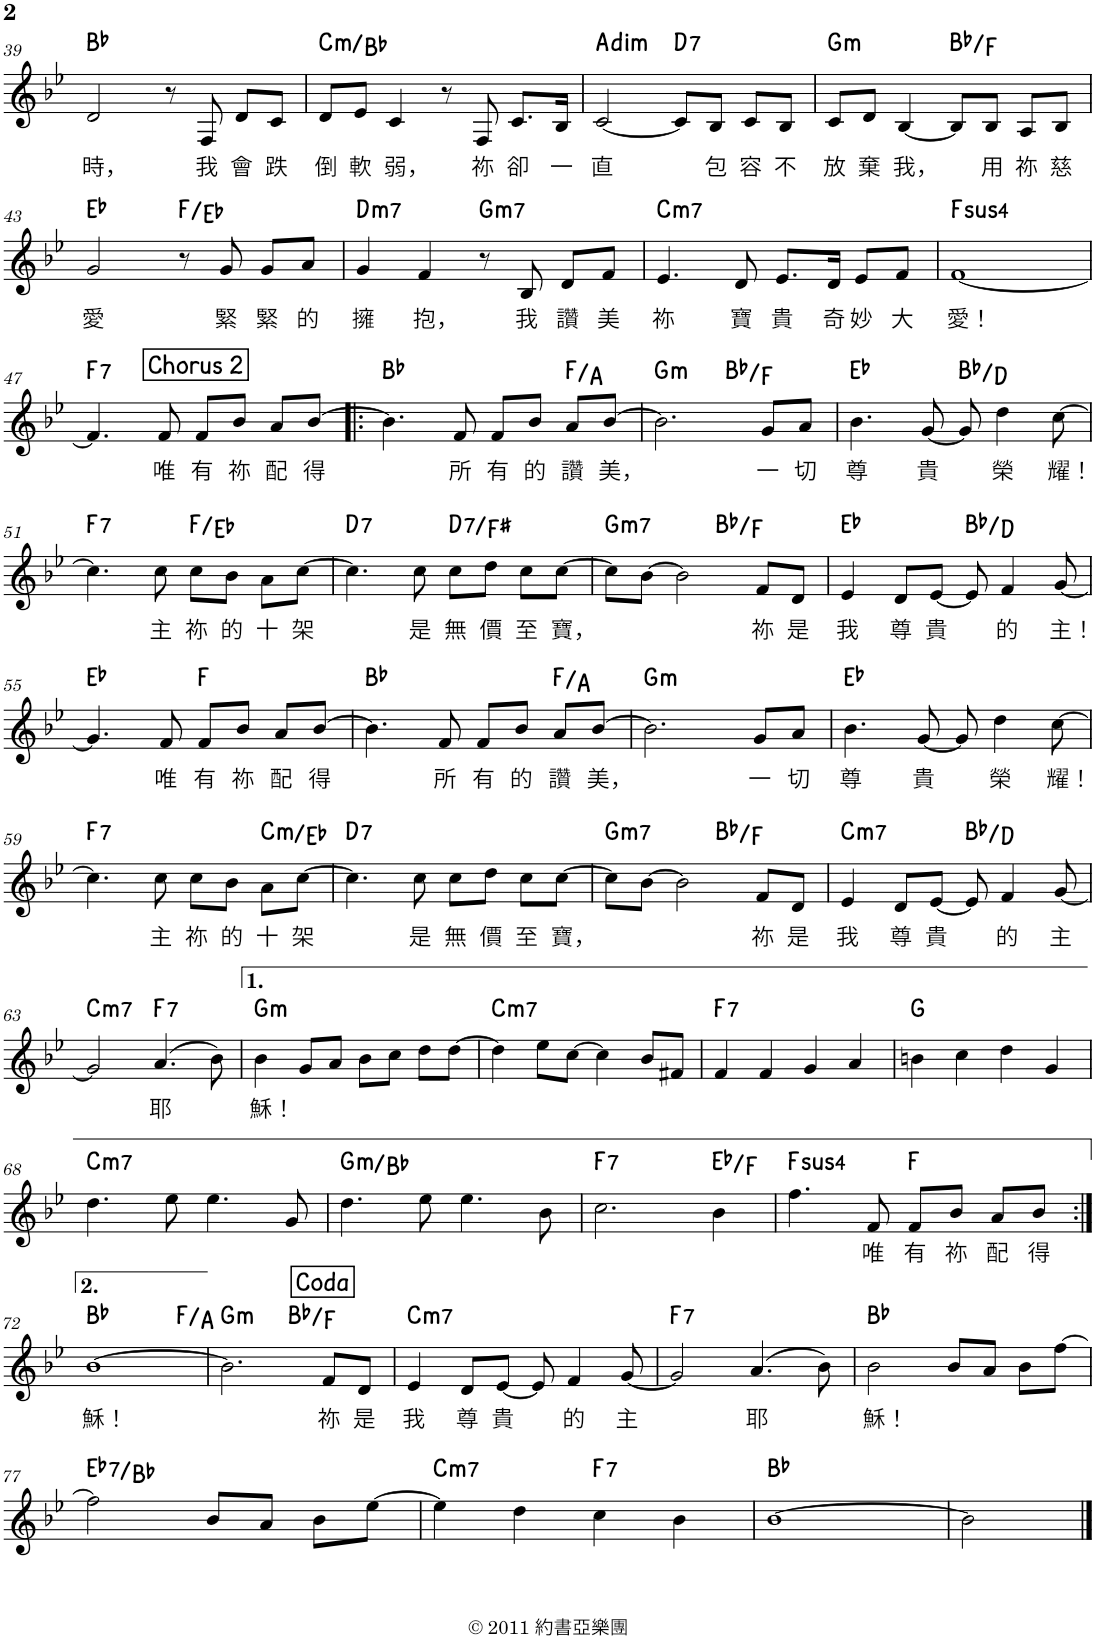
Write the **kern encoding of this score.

**kern	**text	**harte
*part1	*part1	*part1
*staff1	*staff1	*
*I"Piano	*	*
*I'Pno.	*	*
!!LO:PB:g=z
*clefG2	*	*
*k[b-e-]	*	*
*M4/4	*	*
=39	=39	=39
!	!LO:LY:b	!
2d/	時，	Bb:maj
8r	.	.
!	!LO:LY:b	!
8F/	我	.
!	!LO:LY:b	!
8d/L	會	.
!	!LO:LY:b	!
8c/J	跌	.
=40	=40	=40
!	!LO:LY:b	!LO:H:kt=m
8d/L	倒	C:min/b7
!	!LO:LY:b	!
8e-/J	軟	.
!	!LO:LY:b	!
4c/	弱，	.
8r	.	.
!	!LO:LY:b	!
8F/	祢	.
!	!LO:LY:b	!
8.c/L	卻	.
!	!LO:LY:b	!
16B-/Jk	一	.
=41	=41	=41
!	!LO:LY:b	!LO:H:kt=dim
[2c/	直	A:dim
!	!	!LO:H:kt=7
8c/L]	.	D:7
!	!LO:LY:b	!
8B-/J	包	.
!	!LO:LY:b	!
8c/L	容	.
!	!LO:LY:b	!
8B-/J	不	.
=42	=42	=42
!	!LO:LY:b	!LO:H:kt=m
8c/L	放	G:min
!	!LO:LY:b	!
8d/J	棄	.
!	!LO:LY:b	!
[4B-/	我，	.
8B-/L]	.	Bb:maj/5
!	!LO:LY:b	!
8B-/J	用	.
!	!LO:LY:b	!
8A/L	祢	.
!	!LO:LY:b	!
8B-/J	慈	.
!!LO:LB:g=z
=43	=43	=43
!	!LO:LY:b	!
2g/	愛	Eb:maj
8r	.	F:maj/b7
!	!LO:LY:b	!
8g/	緊	.
!	!LO:LY:b	!
8g/L	緊	.
!	!LO:LY:b	!
8a/J	的	.
=44	=44	=44
!	!LO:LY:b	!LO:H:kt=m7
4g/	擁	D:min7
!	!LO:LY:b	!
4f/	抱，	.
!	!	!LO:H:kt=m7
8r	.	G:min7
!	!LO:LY:b	!
8B-/	我	.
!	!LO:LY:b	!
8d/L	讚	.
!	!LO:LY:b	!
8f/J	美	.
=45	=45	=45
!	!LO:LY:b	!LO:H:kt=m7
4.e-/	祢	C:min7
!	!LO:LY:b	!
8d/	寶	.
!	!LO:LY:b	!
8.e-/L	貴	.
!	!LO:LY:b	!
16d/Jk	奇	.
!	!LO:LY:b	!
8e-/L	妙	.
!	!LO:LY:b	!
8f/J	大	.
=46	=46	=46
!	!LO:LY:b	!LO:H:kt=4
[1f	愛！	F:sus4
!!LO:LB:g=z
!!LO:REH:place=s1:a:B:cj:fs=14:t=Chorus 2:qo=2
=47	=47	=47
!	!	!LO:H:kt=7
4.f/]	.	F:7
!	!LO:LY:b	!
8f/	唯	.
!	!LO:LY:b	!
8f/L	有	.
!	!LO:LY:b	!
8b-/J	祢	.
!	!LO:LY:b	!
8a/L	配	.
!	!LO:LY:b	!
[8b-/J	得	.
=48!|:	=48!|:	=48!|:
4.b-\]	.	Bb:maj
!	!LO:LY:b	!
8f/	所	.
!	!LO:LY:b	!
8f/L	有	.
!	!LO:LY:b	!
8b-/J	的	.
!	!LO:LY:b	!
8a/L	讚	F:maj/3
!	!LO:LY:b	!
[8b-/J	美，	.
=49	=49	=49
!	!	!LO:H:kt=m
*^	*	*
2.b-\]	2ryy	.	G:min
.	2ryy	.	Bb:maj/5
!	!	!LO:LY:b	!
8g/L	.	一	.
!	!	!LO:LY:b	!
8a/J	.	切	.
=50	=50	=50	=50
!	!	!LO:LY:b	!
*v	*v	*	*
4.b-\	尊	Eb:maj
!	!LO:LY:b	!
[8g/	貴	.
8g/]	.	Bb:maj/3
!	!LO:LY:b	!
4dd\	榮	.
!	!LO:LY:b	!
[8cc\	耀！	.
!!LO:LB:g=z
=51	=51	=51
!	!	!LO:H:kt=7
4.cc\]	.	F:7
!	!LO:LY:b	!
8cc\	主	.
!	!LO:LY:b	!
8cc\L	祢	F:maj/b7
!	!LO:LY:b	!
8b-\J	的	.
!	!LO:LY:b	!
8a\L	十	.
!	!LO:LY:b	!
[8cc\J	架	.
=52	=52	=52
!	!	!LO:H:kt=7
4.cc\]	.	D:7
!	!LO:LY:b	!
8cc\	是	.
!	!LO:LY:b	!LO:H:kt=7
8cc\L	無	D:7/3
!	!LO:LY:b	!
8dd\J	價	.
!	!LO:LY:b	!
8cc\L	至	.
!	!LO:LY:b	!
[8cc\J	寶，	.
=53	=53	=53
!	!	!LO:H:kt=m7
*^	*	*
8cc\L]	2ryy	.	G:min7
[8b-\J	.	.	.
2b-\]	.	.	.
.	2ryy	.	Bb:maj/5
!	!	!LO:LY:b	!
8f/L	.	祢	.
!	!	!LO:LY:b	!
8d/J	.	是	.
=54	=54	=54	=54
!	!	!LO:LY:b	!
*v	*v	*	*
4e-/	我	Eb:maj
!	!LO:LY:b	!
8d/L	尊	.
!	!LO:LY:b	!
[8e-/J	貴	.
8e-/]	.	Bb:maj/3
!	!LO:LY:b	!
4f/	的	.
!	!LO:LY:b	!
[8g/	主！	.
!!LO:LB:g=z
=55	=55	=55
4.g/]	.	Eb:maj
!	!LO:LY:b	!
8f/	唯	.
!	!LO:LY:b	!
8f/L	有	F:maj
!	!LO:LY:b	!
8b-/J	祢	.
!	!LO:LY:b	!
8a/L	配	.
!	!LO:LY:b	!
[8b-/J	得	.
=56	=56	=56
4.b-\]	.	Bb:maj
!	!LO:LY:b	!
8f/	所	.
!	!LO:LY:b	!
8f/L	有	.
!	!LO:LY:b	!
8b-/J	的	.
!	!LO:LY:b	!
8a/L	讚	F:maj/3
!	!LO:LY:b	!
[8b-/J	美，	.
=57	=57	=57
!	!	!LO:H:kt=m
2.b-\]	.	G:min
!	!LO:LY:b	!
8g/L	一	.
!	!LO:LY:b	!
8a/J	切	.
=58	=58	=58
!	!LO:LY:b	!
4.b-\	尊	Eb:maj
!	!LO:LY:b	!
[8g/	貴	.
8g/]	.	.
!	!LO:LY:b	!
4dd\	榮	.
!	!LO:LY:b	!
[8cc\	耀！	.
!!LO:LB:g=z
=59	=59	=59
!	!	!LO:H:kt=7
4.cc\]	.	F:7
!	!LO:LY:b	!
8cc\	主	.
!	!LO:LY:b	!
8cc\L	祢	.
!	!LO:LY:b	!
8b-\J	的	.
!	!LO:LY:b	!LO:H:kt=m
8a\L	十	C:min/b3
!	!LO:LY:b	!
[8cc\J	架	.
=60	=60	=60
!	!	!LO:H:kt=7
4.cc\]	.	D:7
!	!LO:LY:b	!
8cc\	是	.
!	!LO:LY:b	!
8cc\L	無	.
!	!LO:LY:b	!
8dd\J	價	.
!	!LO:LY:b	!
8cc\L	至	.
!	!LO:LY:b	!
[8cc\J	寶，	.
=61	=61	=61
!	!	!LO:H:kt=m7
*^	*	*
8cc\L]	2ryy	.	G:min7
[8b-\J	.	.	.
2b-\]	.	.	.
.	2ryy	.	Bb:maj/5
!	!	!LO:LY:b	!
8f/L	.	祢	.
!	!	!LO:LY:b	!
8d/J	.	是	.
=62	=62	=62	=62
!	!	!LO:LY:b	!LO:H:kt=m7
*v	*v	*	*
4e-/	我	C:min7
!	!LO:LY:b	!
8d/L	尊	.
!	!LO:LY:b	!
[8e-/J	貴	.
8e-/]	.	Bb:maj/3
!	!LO:LY:b	!
4f/	的	.
!	!LO:LY:b	!
[8g/	主	.
!!LO:LB:g=z
=63	=63	=63
!	!	!LO:H:kt=m7
2g/]	.	C:min7
!	!LO:LY:b	!LO:H:kt=7
(4.a/	耶	F:7
8b-\)	.	.
=64	=64	=64
!	!LO:LY:b	!LO:H:kt=m
4b-\	穌！	G:min
8g/L	.	.
8a/J	.	.
8b-\L	.	.
8cc\J	.	.
8dd\L	.	.
[8dd\J	.	.
=65	=65	=65
!	!	!LO:H:kt=m7
4dd\]	.	C:min7
8ee-\L	.	.
[8cc\J	.	.
4cc\]	.	.
8b-/L	.	.
8f#X/J	.	.
=66	=66	=66
!	!	!LO:H:kt=7
4f/	.	F:7
4f/	.	.
4g/	.	.
4a/	.	.
=67	=67	=67
4bn\	.	G:maj
4cc\	.	.
4dd\	.	.
4g/	.	.
!!LO:LB:g=z
=68	=68	=68
!	!	!LO:H:kt=m7
4.dd\	.	C:min7
8ee-\	.	.
4.ee-\	.	.
8g/	.	.
=69	=69	=69
!	!	!LO:H:kt=m
4.dd\	.	G:min/b3
8ee-\	.	.
4.ee-\	.	.
8b-\	.	.
=70	=70	=70
!	!	!LO:H:kt=7
2.cc\	.	F:7
4b-\	.	Eb:maj/2
=71	=71	=71
!	!	!LO:H:kt=4
4.ff\	.	F:sus4
!	!LO:LY:b	!
8f/	唯	.
!	!LO:LY:b	!
8f/L	有	F:maj
!	!LO:LY:b	!
8b-/J	祢	.
!	!LO:LY:b	!
8a/L	配	.
!	!LO:LY:b	!
8b-/J	得	.
!!LO:LB:g=z
=72:|!	=72:|!	=72:|!
!	!LO:LY:b	!
*^	*	*
[1b-	2.ryy	穌！	Bb:maj
.	4ryy	.	F:maj/3
!!LO:REH:place=s1:a:B:cj:fs=14:t=Coda:qo=3	!!
=73	=73	=73	=73
!	!	!	!LO:H:kt=m
2.b-\]	2ryy	.	G:min
.	2ryy	.	Bb:maj/5
!	!	!LO:LY:b	!
8f/L	.	祢	.
!	!	!LO:LY:b	!
8d/J	.	是	.
=74	=74	=74	=74
!	!	!LO:LY:b	!LO:H:kt=m7
*v	*v	*	*
4e-/	我	C:min7
!	!LO:LY:b	!
8d/L	尊	.
!	!LO:LY:b	!
[8e-/J	貴	.
8e-/]	.	.
!	!LO:LY:b	!
4f/	的	.
!	!LO:LY:b	!
[8g/	主	.
=75	=75	=75
!	!	!LO:H:kt=7
2g/]	.	F:7
!	!LO:LY:b	!
(4.a/	耶	.
8b-\)	.	.
=76	=76	=76
!	!LO:LY:b	!
2b-\	穌！	Bb:maj
8b-/L	.	.
8a/J	.	.
8b-\L	.	.
[8ff\J	.	.
!!LO:LB:g=z
=77	=77	=77
!	!	!LO:H:kt=7
2ff\]	.	Eb:7/5
8b-/L	.	.
8a/J	.	.
8b-\L	.	.
[8ee-\J	.	.
=78	=78	=78
!	!	!LO:H:kt=m7
4ee-\]	.	C:min7
4dd\	.	.
!	!	!LO:H:kt=7
4cc\	.	F:7
4b-\	.	.
=79	=79	=79
[1b-	.	Bb:maj
=80	=80	=80
2b-\]	.	.
==	==	==
*-	*-	*-
